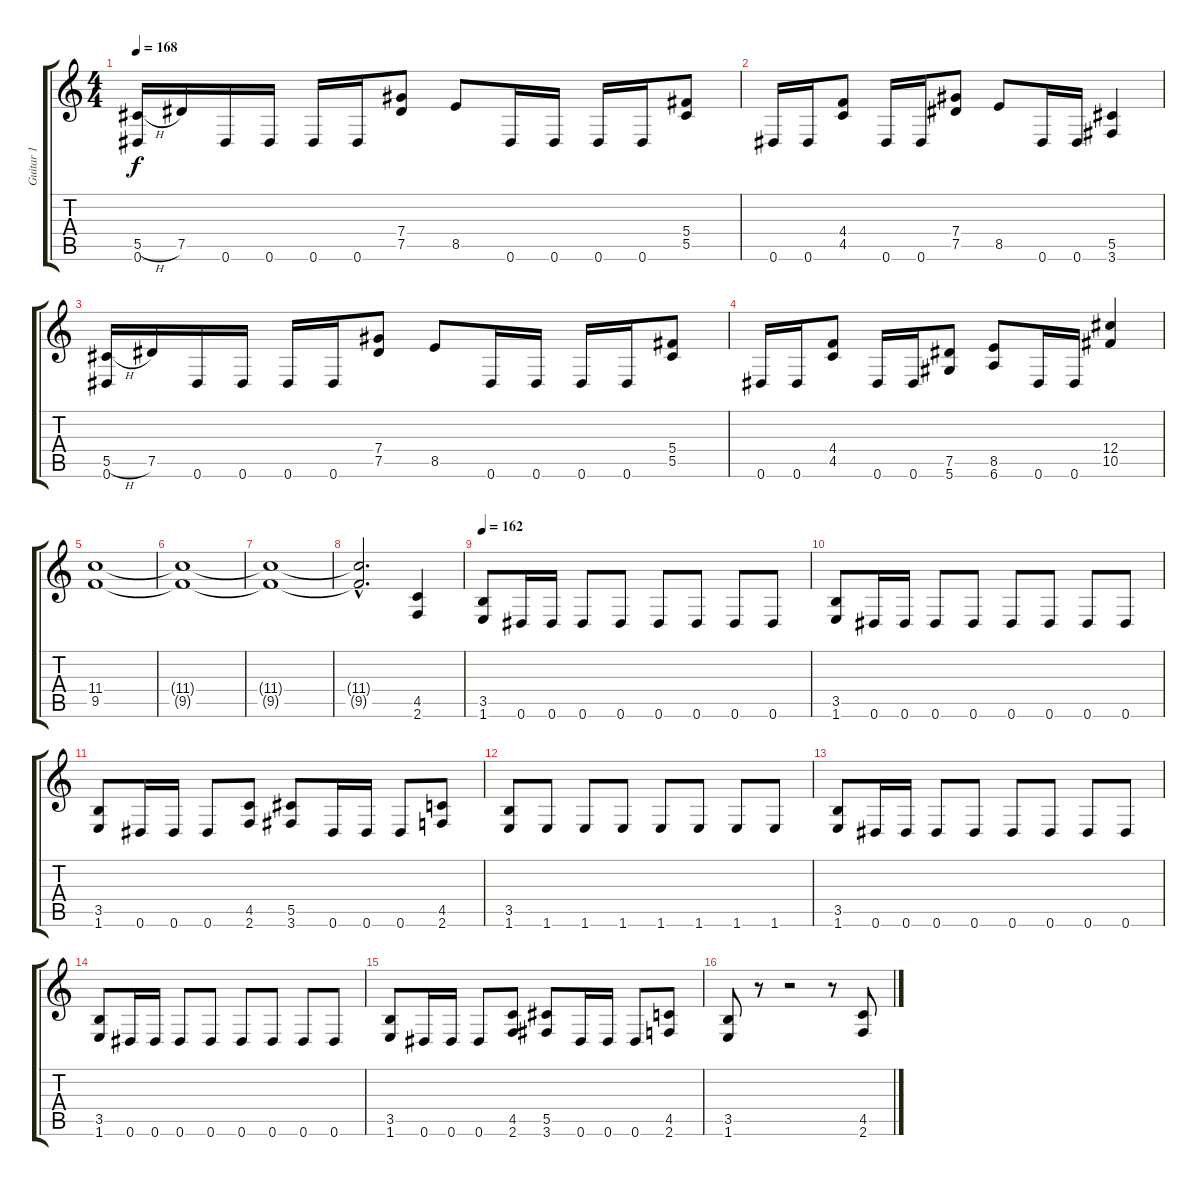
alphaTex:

\track ("Guitar 1" "Guitar 1") {instrument distortionguitar}
\staff {score tabs}
\tuning (Eb4 Bb3 Gb3 Db3 Ab2 Eb2) {hide}
\ts (4 4)
\tempo 168
\clef g2
\ks c
(5.5{h} 0.6).16{dy f} 7.5.16 0.6.16 0.6.16 0.6.16 0.6.16 (7.4 7.5).8 8.5.8 0.6.16 0.6.16 0.6.16 0.6.16 (5.4 5.5).8 |
0.6.16 0.6.16 (4.4 4.5).8 0.6.16 0.6.16 (7.4 7.5).8 8.5.8 0.6.16 0.6.16 (5.5 3.6).4 |
(5.5{h} 0.6).16 7.5.16 0.6.16 0.6.16 0.6.16 0.6.16 (7.4 7.5).8 8.5.8 0.6.16 0.6.16 0.6.16 0.6.16 (5.4 5.5).8 |
0.6.16 0.6.16 (4.4 4.5).8 0.6.16 0.6.16 (7.5 5.6).8 (8.5 6.6).8 0.6.16 0.6.16 (12.4 10.5).4 |
(11.4 9.5).1 |
(11.4{t} 9.5{t}).1 |
(11.4{t} 9.5{t}).1 |
(11.4{hac t} 9.5{hac t}).2{d} (4.5 2.6).4 |
\tempo 162
(3.5 1.6).8 0.6.16 0.6.16 0.6.8 0.6.8 0.6.8 0.6.8 0.6.8 0.6.8 |
(3.5 1.6).8 0.6.16 0.6.16 0.6.8 0.6.8 0.6.8 0.6.8 0.6.8 0.6.8 |
(3.5 1.6).8 0.6.16 0.6.16 0.6.8 (4.5 2.6).8 (5.5 3.6).8 0.6.16 0.6.16 0.6.8 (4.5 2.6).8 |
(3.5 1.6).8 1.6.8 1.6.8 1.6.8 1.6.8 1.6.8 1.6.8 1.6.8 |
(3.5 1.6).8 0.6.16 0.6.16 0.6.8 0.6.8 0.6.8 0.6.8 0.6.8 0.6.8 |
(3.5 1.6).8 0.6.16 0.6.16 0.6.8 0.6.8 0.6.8 0.6.8 0.6.8 0.6.8 |
(3.5 1.6).8 0.6.16 0.6.16 0.6.8 (4.5 2.6).8 (5.5 3.6).8 0.6.16 0.6.16 0.6.8 (4.5 2.6).8 |
(3.5 1.6).8 r.8 r.2 r.8 (4.5 2.6).8
